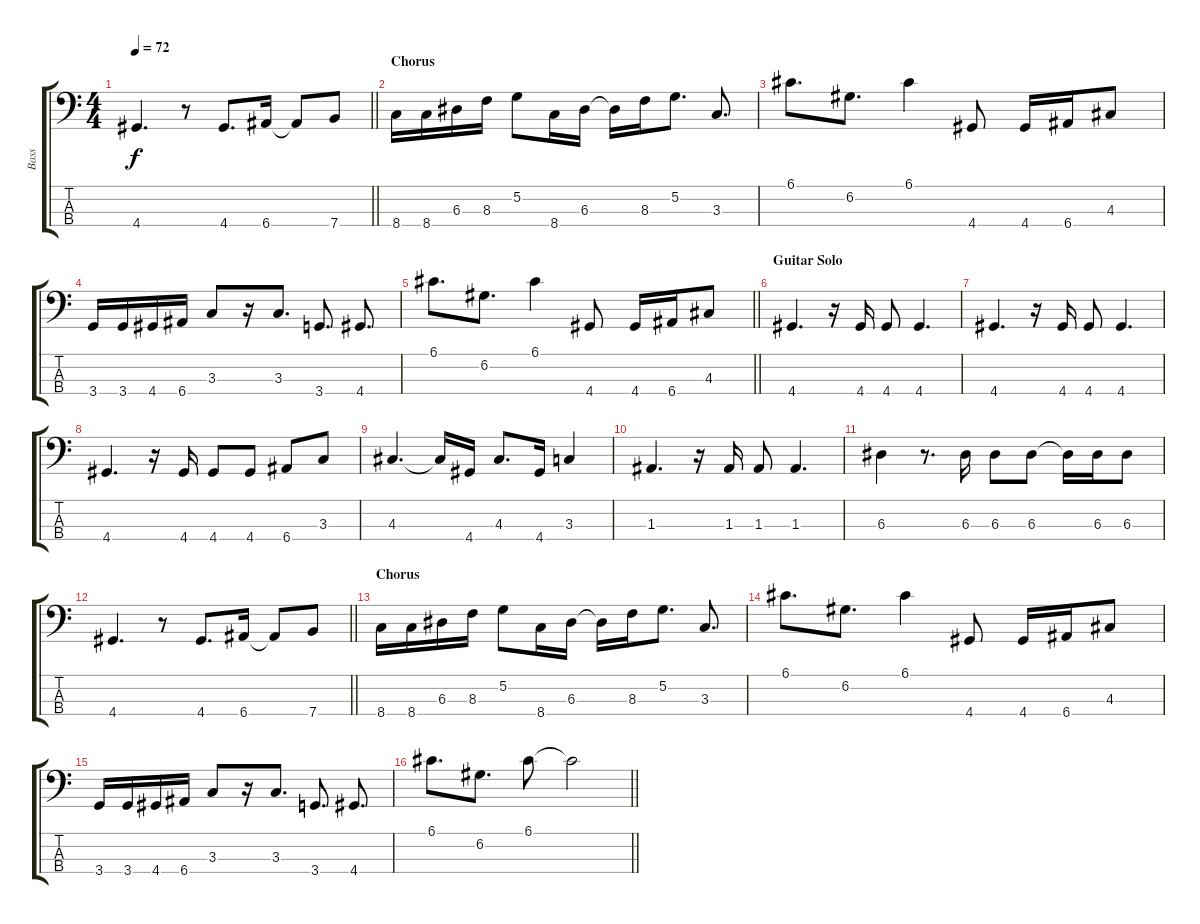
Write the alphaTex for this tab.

\track ("Bass" "Bass") {instrument electricbassfinger}
\staff {score tabs}
\tuning (G2 D2 A1 E1) {hide}
\ts (4 4)
\tempo 72
\clef f4
\barLineRight lightlight
\ks c
4.4.4{d dy f} r.8 4.4.8{d} 6.4.16 6.4{t}.8 7.4.8 |
\section ("" "Chorus")
8.4.16 8.4.16 6.3.16 8.3.16 5.2.8 8.4.16 6.3.16 6.3{t}.16 8.3.16 5.2.8{d} 3.3.8{d} |
6.1.8{d} 6.2.8{d} 6.1.4 4.4.8 4.4.16 6.4.16 4.3.8 |
3.4.16 3.4.16 4.4.16 6.4.16 3.3.8 r.16 3.3.8{d} 3.4.8{d} 4.4.8{d} |
\barLineRight lightlight
6.1.8{d} 6.2.8{d} 6.1.4 4.4.8 4.4.16 6.4.16 4.3.8 |
\section ("" "Guitar Solo")
4.4.4{d} r.16 4.4.16 4.4.8 4.4.4{d} |
4.4.4{d} r.16 4.4.16 4.4.8 4.4.4{d} |
4.4.4{d} r.16 4.4.16 4.4.8 4.4.8 6.4.8 3.3.8 |
4.3.4{d} 4.3{t}.16 4.4.16 4.3.8{d} 4.4.16 3.3.4 |
1.3.4{d} r.16 1.3.16 1.3.8 1.3.4{d} |
6.3.4 r.8{d} 6.3.16 6.3.8 6.3.8 6.3{t}.16 6.3.16 6.3.8 |
\barLineRight lightlight
4.4.4{d} r.8 4.4.8{d} 6.4.16 6.4{t}.8 7.4.8 |
\section ("" "Chorus")
8.4.16 8.4.16 6.3.16 8.3.16 5.2.8 8.4.16 6.3.16 6.3{t}.16 8.3.16 5.2.8{d} 3.3.8{d} |
6.1.8{d} 6.2.8{d} 6.1.4 4.4.8 4.4.16 6.4.16 4.3.8 |
3.4.16 3.4.16 4.4.16 6.4.16 3.3.8 r.16 3.3.8{d} 3.4.8{d} 4.4.8{d} |
\barLineRight lightlight
6.1.8{d} 6.2.8{d} 6.1.8 6.1{t}.2
